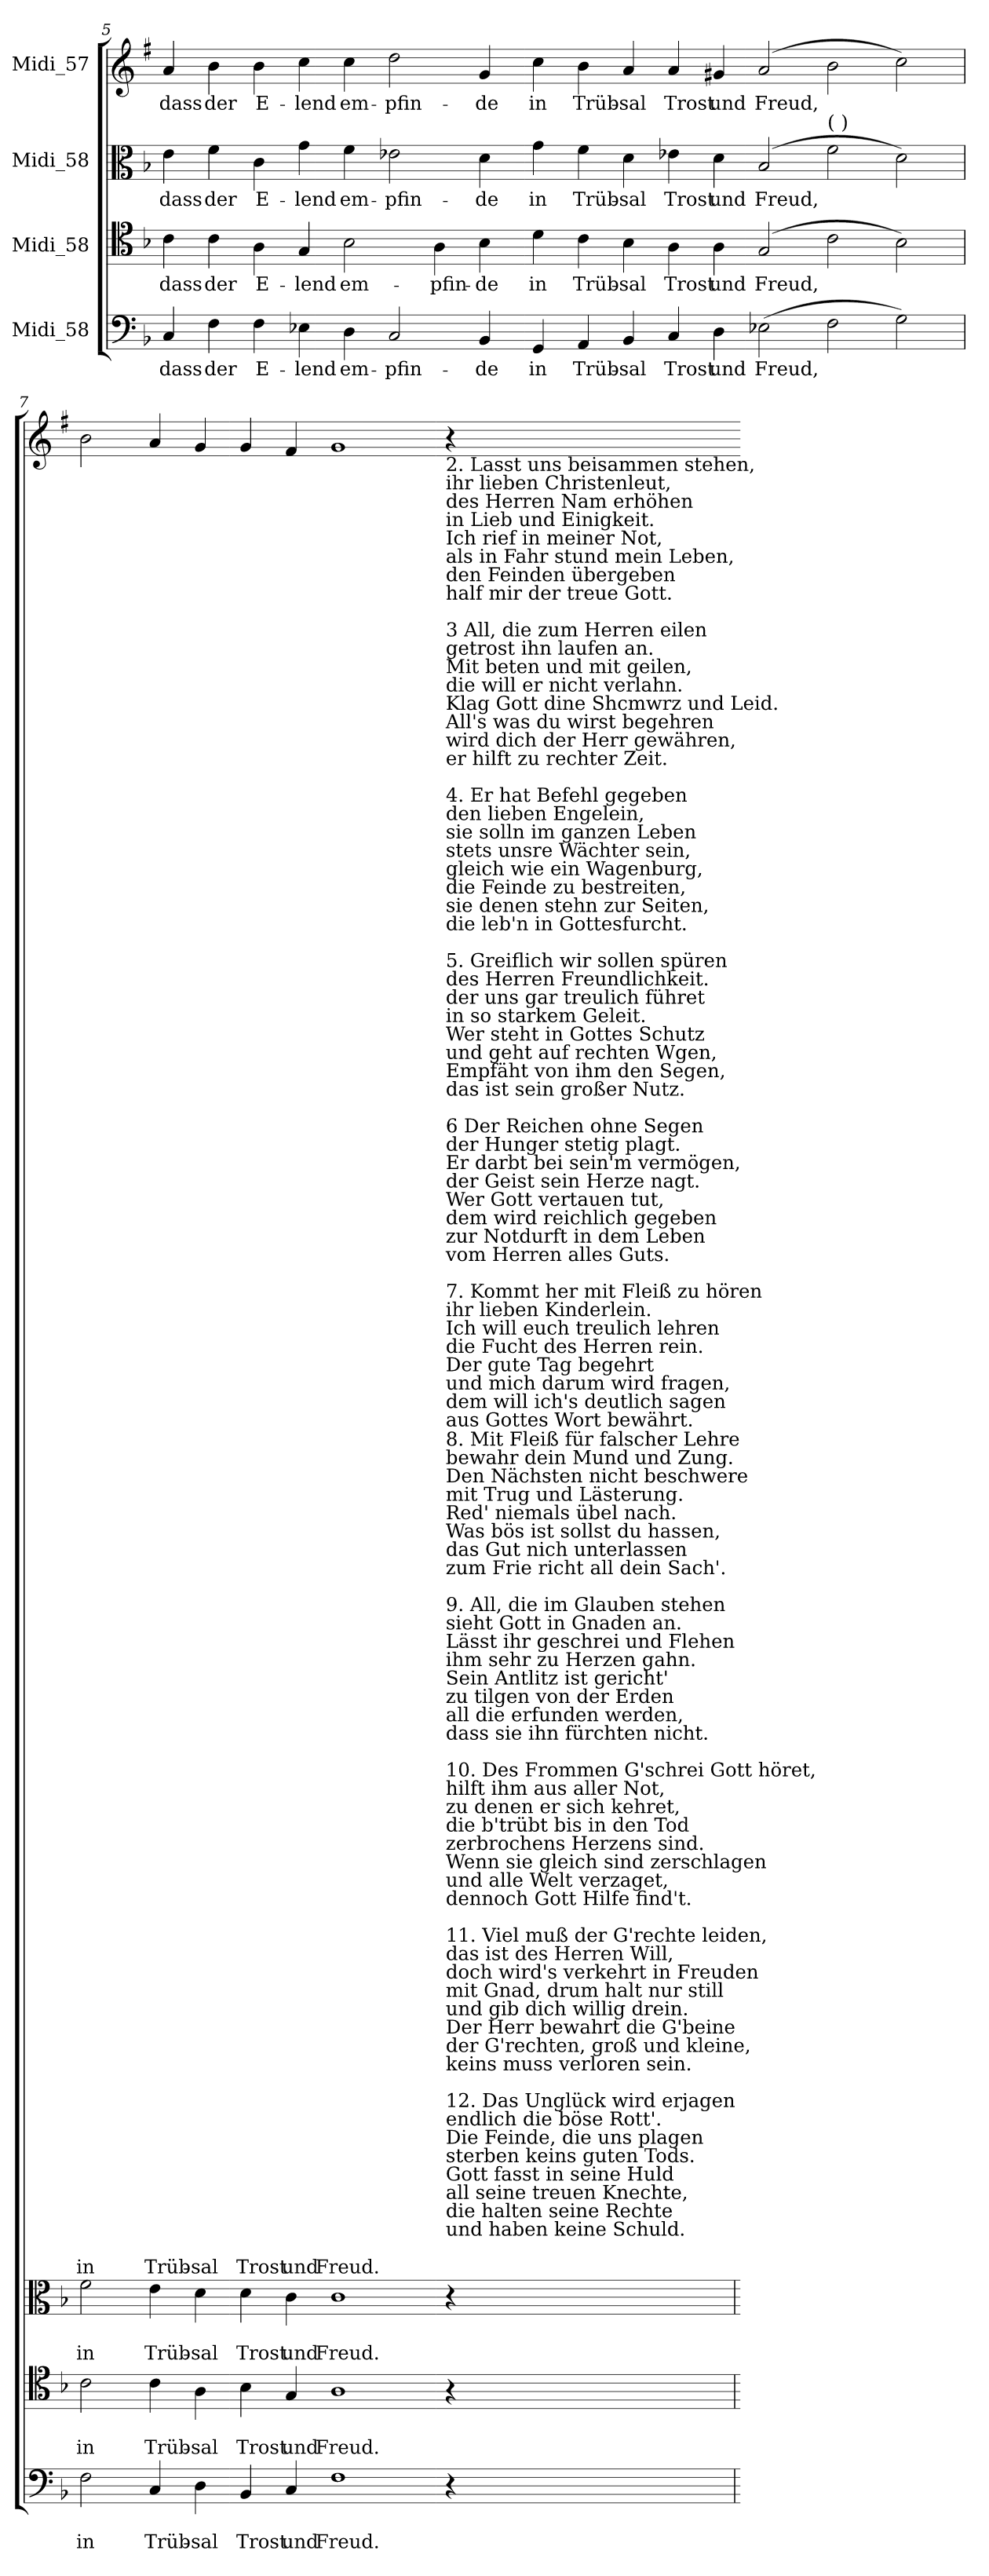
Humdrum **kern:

**kern	**text	**text	**kern	**text	**text	**kern	**text	**text	**kern	**text	**text
*part4	*part4	*part4	*part3	*part3	*part3	*part2	*part2	*part2	*part1	*part1	*part1
*staff4	*staff4	*staff4	*staff3	*staff3	*staff3	*staff2	*staff2	*staff2	*staff1	*staff1	*staff1
*I"Midi_58	*	*	*I"Midi_58	*	*	*I"Midi_58	*	*	*I"Midi_57	*	*
*clefF4	*	*	*clefC4	*	*	*clefC3	*	*	*clefG2	*	*
*	*	*	*	*	*	*	*	*	*ITrd1c2	*	*
*k[b-]	*	*	*k[b-]	*	*	*k[b-]	*	*	*k[b-]	*	*
*F:	*	*	*F:	*	*	*F:	*	*	*F:	*	*
=5	=5	=5	=5	=5	=5	=5	=5	=5	=5	=5	=5
!	!LO:LY:b	!	!	!LO:LY:b	!	!	!LO:LY:b	!	!	!LO:LY:b	!
4C	dass	.	4c	dass	.	4e	dass	.	4g	dass	.
!	!LO:LY:b	!	!	!LO:LY:b	!	!	!LO:LY:b	!	!	!LO:LY:b	!
4F	der	.	4c	der	.	4f	der	.	4a	der	.
!	!LO:LY:b	!	!	!LO:LY:b	!	!	!LO:LY:b	!	!	!LO:LY:b	!
4F	E-	.	4A	E-	.	4c	E-	.	4a	E-	.
!	!LO:LY:b	!	!	!LO:LY:b	!	!	!LO:LY:b	!	!	!LO:LY:b	!
4E-X	-lend	.	4G	-lend	.	4g	-lend	.	4b-	-lend	.
!	!LO:LY:b	!	!	!LO:LY:b	!	!	!LO:LY:b	!	!	!LO:LY:b	!
4D	em-	.	2B-	em-	.	4f	em-	.	4b-	em-	.
!	!LO:LY:b	!	!	!	!	!	!LO:LY:b	!	!	!LO:LY:b	!
2C	-pfin-	.	.	.	.	2e-X	-pfin-	.	2cc	-pfin-	.
!	!	!	!	!LO:LY:b	!	!	!	!	!	!	!
.	.	.	4A	-pfin-	.	.	.	.	.	.	.
!	!LO:LY:b	!	!	!LO:LY:b	!	!	!LO:LY:b	!	!	!LO:LY:b	!
4BB-	-de	.	4B-	-de	.	4d	-de	.	4f	-de	.
!!LO:LB:g=z
=6-	=6-	=6-	=6-	=6-	=6-	=6-	=6-	=6-	=6-	=6-	=6-
!	!LO:LY:b	!	!	!LO:LY:b	!	!	!LO:LY:b	!	!	!LO:LY:b	!
4GG	in	.	4d	in	.	4g	in	.	4b-	in	.
!	!LO:LY:b	!	!	!LO:LY:b	!	!	!LO:LY:b	!	!	!LO:LY:b	!
4AA	Trüb-	.	4c	Trüb-	.	4f	Trüb-	.	4a	Trüb-	.
!	!LO:LY:b	!	!	!LO:LY:b	!	!	!LO:LY:b	!	!	!LO:LY:b	!
4BB-	-sal	.	4B-	-sal	.	4d	-sal	.	4g	-sal	.
!	!LO:LY:b	!	!	!LO:LY:b	!	!	!LO:LY:b	!	!	!LO:LY:b	!
4C	Trost	.	4A	Trost	.	4e-X	Trost	.	4g	Trost	.
!	!LO:LY:b	!	!	!LO:LY:b	!	!	!LO:LY:b	!	!	!LO:LY:b	!
4D	und	.	4A	und	.	4d	und	.	4f#X	und	.
!	!LO:LY:b	!	!	!LO:LY:b	!	!	!LO:LY:b	!	!	!LO:LY:b	!
(>2E-X	Freud,	.	(>2G	Freud,	.	(>2B-	Freud,	.	(>2g	Freud,	.
!	!	!	!	!	!	!LO:TX:a:t=(  )	!	!	!	!	!
2F	.	.	2c	.	.	2f	.	.	2a	.	.
2G)	.	.	2B-)	.	.	2d)	.	.	2b-)	.	.
=7	=7	=7	=7	=7	=7	=7	=7	=7	=7	=7	=7
!	!	!LO:LY:b	!	!	!LO:LY:b	!	!	!LO:LY:b	!	!	!LO:LY:b
2F	.	in	2c	.	in	2f	.	in	2a	.	in
!	!	!LO:LY:b	!	!	!LO:LY:b	!	!	!LO:LY:b	!	!	!LO:LY:b
4C	.	Trüb-	4c	.	Trüb-	4e	.	Trüb-	4g	.	Trüb-
!	!	!LO:LY:b	!	!	!LO:LY:b	!	!	!LO:LY:b	!	!	!LO:LY:b
4D	.	-sal	4A	.	-sal	4d	.	-sal	4f	.	-sal
!	!	!LO:LY:b	!	!	!LO:LY:b	!	!	!LO:LY:b	!	!	!LO:LY:b
4BB-	.	Trost	4B-	.	Trost	4d	.	Trost	4f	.	Trost
!	!	!LO:LY:b	!	!	!LO:LY:b	!	!	!LO:LY:b	!	!	!LO:LY:b
4C	.	und	4G	.	und	4c	.	und	4e	.	und
!	!	!LO:LY:b	!	!	!LO:LY:b	!	!	!LO:LY:b	!	!	!LO:LY:b
1F	.	Freud.	1A	.	Freud.	1c	.	Freud.	1f	.	Freud.
!!LO:LB:g=z
=8-	=8-	=8-	=8-	=8-	=8-	=8-	=8-	=8-	=8-	=8-	=8-
!	!	!	!	!	!	!	!	!	!LO:TX:b:t=2. Lasst uns beisammen stehen,\nihr lieben Christenleut,\ndes Herren Nam erhöhen\nin Lieb und Einigkeit.\nIch rief in meiner Not,\nals in Fahr stund mein Leben,\nden Feinden übergeben\nhalf mir der treue Gott.\n\n3 All, die zum Herren eilen\ngetrost ihn laufen an.\nMit beten und mit geilen,\ndie will er nicht verlahn.\nKlag Gott dine Shcmwrz und Leid.\nAll's was du wirst begehren\nwird dich der Herr gewähren,\ner hilft zu rechter Zeit.\n\n4. Er hat Befehl gegeben\nden lieben Engelein,\nsie solln im ganzen Leben\nstets unsre Wächter sein,\ngleich wie ein Wagenburg,\ndie Feinde zu bestreiten,\nsie denen stehn zur Seiten,\ndie leb'n in Gottesfurcht.\n\n5. Greiflich wir sollen spüren\ndes Herren Freundlichkeit.\nder uns gar treulich führet\nin so starkem Geleit.\nWer steht in Gottes Schutz\nund geht auf rechten Wgen,\nEmpfäht von ihm den Segen,\ndas ist sein großer Nutz.\n\n6 Der Reichen ohne Segen\nder Hunger stetig plagt.\nEr darbt bei sein'm vermögen,\nder Geist sein Herze nagt.\nWer Gott vertauen tut,\ndem wird  reichlich gegeben\nzur Notdurft in dem Leben\nvom Herren alles Guts.\n\n7. Kommt her mit Fleiß zu hören\nihr lieben Kinderlein.\nIch will euch treulich lehren\ndie Fucht des Herren rein.\nDer gute Tag begehrt\nund mich darum wird fragen,\ndem will ich's deutlich sagen\naus Gottes Wort bewährt.	!	!
!	!	!	!	!	!	!	!	!	!LO:TX:b:t=8. Mit Fleiß für falscher Lehre\nbewahr dein Mund und Zung.\nDen Nächsten nicht beschwere\nmit Trug und Lästerung.\nRed' niemals übel nach.\nWas bös ist sollst du hassen,\ndas Gut nich unterlassen\nzum Frie richt all dein Sach'.\n\n9. All, die im Glauben stehen\nsieht Gott in Gnaden an.\nLässt ihr geschrei und Flehen\nihm sehr zu Herzen gahn.\nSein Antlitz ist gericht'\nzu tilgen von der Erden\nall die erfunden werden,\ndass sie ihn fürchten nicht.\n\n10. Des Frommen G'schrei Gott höret,\nhilft ihm aus aller Not,\nzu denen er sich kehret,\ndie b'trübt bis in den Tod\nzerbrochens Herzens sind.\nWenn sie gleich sind zerschlagen\nund alle Welt verzaget,\ndennoch Gott Hilfe find't.\n\n11. Viel muß der G'rechte leiden,\ndas ist des Herren Will,\ndoch wird's verkehrt in Freuden\nmit Gnad, drum halt nur still\nund gib dich willig drein.\nDer Herr bewahrt die G'beine\nder G'rechten, groß und kleine,\nkeins muss verloren sein.\n\n12. Das Unglück wird erjagen\nendlich die böse Rott'.\nDie Feinde, die uns plagen\nsterben keins guten Tods.\nGott fasst in seine Huld\nall seine treuen Knechte,\ndie halten seine Rechte\nund haben keine Schuld.	!	!
4r	.	.	4r	.	.	4r	.	.	4r	.	.
=	=-	=-	=	=-	=-	=	=-	=-	=-	=-	=-
*-	*-	*-	*-	*-	*-	*-	*-	*-	*-	*-	*-
